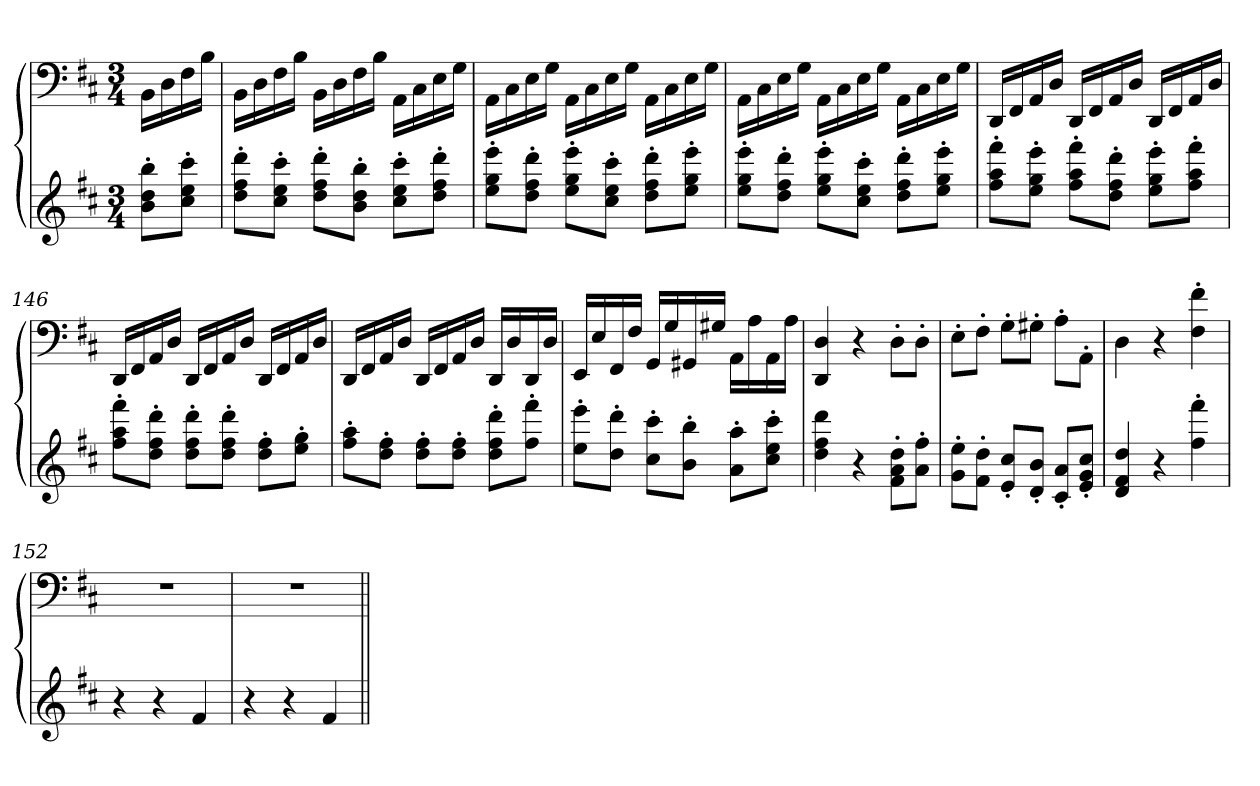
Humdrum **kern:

**kern	**kern
*part1	*part1
*staff2	*staff1
*clefG2	*clefF4
*k[f#c#]	*k[f#c#]
*D:	*D:
*M3/4	*M3/4
=	=
8b' 8dd' 8bb'L	16BBLL
.	16D
8cc#' 8ee' 8ccc#'J	16F#
.	16BJJ
=142	=142
8dd' 8ff#' 8ddd'L	16BBLL
.	16D
8cc#' 8ee' 8ccc#'J	16F#
.	16BJJ
8dd' 8ff#' 8ddd'L	16BBLL
.	16D
8b' 8dd' 8bb'J	16F#
.	16BJJ
8cc#' 8ee' 8ccc#'L	16AALL
.	16C#
8dd' 8ff#' 8ddd'J	16E
.	16GJJ
=143	=143
8ee' 8gg' 8eee'L	16AALL
.	16C#
8dd' 8ff#' 8ddd'J	16E
.	16GJJ
8ee' 8gg' 8eee'L	16AALL
.	16C#
8cc#' 8ee' 8ccc#'J	16E
.	16GJJ
8dd' 8ff#' 8ddd'L	16AALL
.	16C#
8ee' 8gg' 8eee'J	16E
.	16GJJ
=144	=144
8ee' 8gg' 8eee'L	16AALL
.	16C#
8dd' 8ff#' 8ddd'J	16E
.	16GJJ
8ee' 8gg' 8eee'L	16AALL
.	16C#
8cc#' 8ee' 8ccc#'J	16E
.	16GJJ
8dd' 8ff#' 8ddd'L	16AALL
.	16C#
8ee' 8gg' 8eee'J	16E
.	16GJJ
=145	=145
8ff#' 8aa' 8fff#'L	16DDLL
.	16FF#
8ee' 8gg' 8eee'J	16AA
.	16DJJ
8ff#' 8aa' 8fff#'L	16DDLL
.	16FF#
8dd' 8ff#' 8ddd'J	16AA
.	16DJJ
8ee' 8gg' 8eee'L	16DDLL
.	16FF#
8ff#' 8aa' 8fff#'J	16AA
.	16DJJ
=146	=146
8ff#' 8aa' 8fff#'L	16DDLL
.	16FF#
8dd' 8ff#' 8ddd'J	16AA
.	16DJJ
8dd' 8ff#' 8ddd'L	16DDLL
.	16FF#
8dd' 8ff#' 8ddd'J	16AA
.	16DJJ
8dd' 8ff#'L	16DDLL
.	16FF#
8ee' 8gg'J	16AA
.	16DJJ
=147	=147
8ff#' 8aa'L	16DDLL
.	16FF#
8dd' 8ff#'J	16AA
.	16DJJ
8dd' 8ff#'L	16DDLL
.	16FF#
8dd' 8ff#'J	16AA
.	16DJJ
8dd' 8ff#' 8ddd'L	16DDLL
.	16D
8ff#' 8fff#'J	16DD
.	16DJJ
=148	=148
8ee' 8eee'L	16EELL
.	16E
8dd' 8ddd'J	16FF#
.	16F#JJ
8cc#' 8ccc#'L	16GGLL
.	16G
8b' 8bb'J	16GG#X
.	16G#XJJ
8a' 8aa'L	16AALL
.	16A
8cc#' 8ee' 8ccc#'J	16AA
.	16AJJ
=149	=149
4dd 4ff# 4ddd	4DD 4D
4r	4r
8f#' 8a' 8dd'L	8D'L
8a' 8ff#'J	8D'J
=150	=150
8g' 8ee'L	8E'L
8f#' 8dd'J	8F#'J
8e' 8cc#'L	8G'L
8d' 8b'J	8G#X'J
8c#' 8a'L	8A'L
8e' 8g' 8cc#'J	8AA'J
=151	=151
4d 4f# 4dd	4D
4r	4r
4ff#' 4fff#'	4F#' 4f#'
=152	=152
4r	2.r
4r	.
4f#	.
=153	=153
4r	2.r
4r	.
4f#	.
=||	=||
*-	*-
